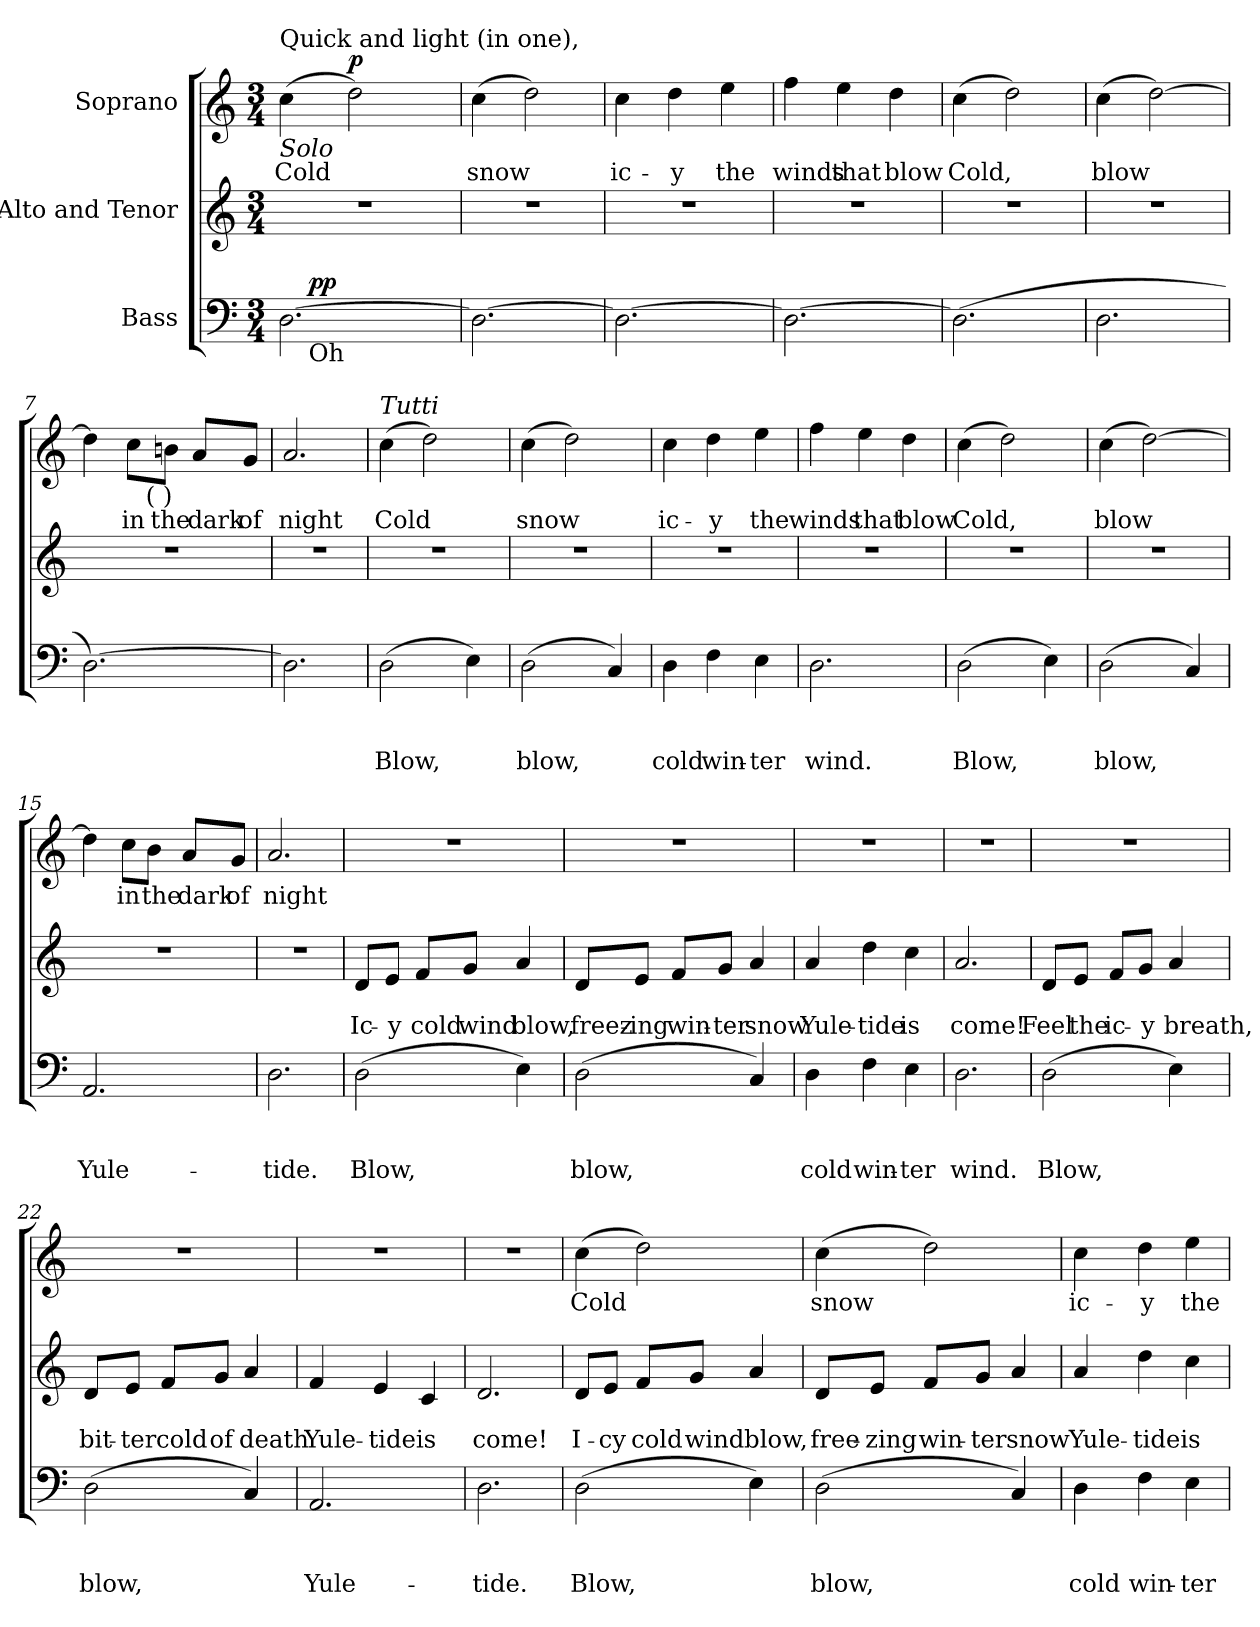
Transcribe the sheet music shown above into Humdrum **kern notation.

**kern	**text	**text	**text	**dynam	**kern	**text	**text	**kern	**text	**dynam
*part3	*part3	*part3	*part3	*part3	*part2	*part2	*part2	*part1	*part1	*part1
*staff3	*staff3	*staff3	*staff3	*staff3	*staff2	*staff2	*staff2	*staff1	*staff1	*staff1
*I"Bass	*	*	*	*	*I"Alto and Tenor	*	*	*I"Soprano	*	*
*clefF4	*	*	*	*	*clefG2	*	*	*clefG2	*	*
*k[]	*	*	*	*	*k[]	*	*	*k[]	*	*
*C:	*	*	*	*	*C:	*	*	*C:	*	*
*M3/4	*	*	*	*	*M3/4	*	*	*M3/4	*	*
=1	=1	=1	=1	=1	=1	=1	=1	=1	=1	=1
!	!	!	!	!	!	!	!	!LO:TX:a:t=Quick and light (in one),	!	!
!	!	!	!	!	!	!	!	!LO:TX:b:i:t=Solo	!	!
!	!	!	!	!	!	!	!	!	!LO:LY:b	!
*^	*	*	*	*	*	*	*	*	*	*
[>2.D\	16.ryy	.	.	.	.	2.r	.	.	(>4cc\	Cold	.
!	!LO:TX:b:t=Oh	!	!	!	!	!	!	!	!	!	!
!	!	!	!	!	!LO:DY:a	!	!	!	!	!	!
.	2ryy	.	.	.	pp	.	.	.	.	.	.
*	*	*	*	*	*	*	*	*	*MM50	*	*
!	!	!	!	!	!	!	!	!	!	!	!LO:DY:b
.	.	.	.	.	.	.	.	.	2dd\)	.	p
.	8ryy	.	.	.	.	.	.	.	.	.	.
.	32ryy	.	.	.	.	.	.	.	.	.	.
=2	=2	=2	=2	=2	=2	=2	=2	=2	=2	=2	=2
!	!	!	!	!	!	!	!	!	!	!LO:LY:b	!
*v	*v	*	*	*	*	*	*	*	*	*	*
2.D\_	.	.	.	.	2.r	.	.	(>4cc\	snow	.
.	.	.	.	.	.	.	.	2dd\)	.	.
=3	=3	=3	=3	=3	=3	=3	=3	=3	=3	=3
!	!	!	!	!	!	!	!	!	!LO:LY:b	!
2.D\_	.	.	.	.	2.r	.	.	4cc\	ic-	.
!	!	!	!	!	!	!	!	!	!LO:LY:b	!
.	.	.	.	.	.	.	.	4dd\	-y	.
!	!	!	!	!	!	!	!	!	!LO:LY:b	!
.	.	.	.	.	.	.	.	4ee\	the	.
=4	=4	=4	=4	=4	=4	=4	=4	=4	=4	=4
!	!	!	!	!	!	!	!	!	!LO:LY:b	!
2.D\_	.	.	.	.	2.r	.	.	4ff\	winds	.
!	!	!	!	!	!	!	!	!	!LO:LY:b	!
.	.	.	.	.	.	.	.	4ee\	that	.
!	!	!	!	!	!	!	!	!	!LO:LY:b	!
.	.	.	.	.	.	.	.	4dd\	blow	.
=5	=5	=5	=5	=5	=5	=5	=5	=5	=5	=5
!	!	!	!	!	!	!	!	!	!LO:LY:b	!
(>2.D\]	.	.	.	.	2.r	.	.	(>4cc\	Cold,	.
.	.	.	.	.	.	.	.	2dd\)	.	.
!!LO:LB:g=z
=6	=6	=6	=6	=6	=6	=6	=6	=6	=6	=6
!	!	!	!	!	!	!	!	!	!LO:LY:b	!
2.D\	.	.	.	.	2.r	.	.	(>4cc\	blow	.
.	.	.	.	.	.	.	.	[>2dd\)	.	.
=7	=7	=7	=7	=7	=7	=7	=7	=7	=7	=7
*	*	*	*	*	*	*	*	*^	*	*
[>2.D\)	.	.	.	.	2.r	.	.	4dd\]	4ryy	.	.
!	!	!	!	!	!	!	!	!	!	!LO:LY:b	!
.	.	.	.	.	.	.	.	8cc\L	16ryy	in	.
!	!	!	!	!	!	!	!	!	!LO:TX:b:t=( )	!	!
.	.	.	.	.	.	.	.	.	4..ryy	.	.
!	!	!	!	!	!	!	!	!	!	!LO:LY:b	!
.	.	.	.	.	.	.	.	8bn\J	.	the	.
!	!	!	!	!	!	!	!	!	!	!LO:LY:b	!
.	.	.	.	.	.	.	.	8a/L	.	dark	.
!	!	!	!	!	!	!	!	!	!	!LO:LY:b	!
.	.	.	.	.	.	.	.	8g/J	.	of	.
=8	=8	=8	=8	=8	=8	=8	=8	=8	=8	=8	=8
!	!	!	!	!	!	!	!	!	!	!LO:LY:b	!
*	*	*	*	*	*	*	*	*v	*v	*	*
2.D\]	.	.	.	.	2.r	.	.	2.a/	night	.
=9	=9	=9	=9	=9	=9	=9	=9	=9	=9	=9
!	!	!	!	!	!	!	!	!LO:TX:a:i:t=Tutti	!	!
!	!	!	!LO:LY:b	!	!	!	!	!	!LO:LY:b	!
(>2D\	.	.	Blow,	.	2.r	.	.	(>4cc\	Cold	.
.	.	.	.	.	.	.	.	2dd\)	.	.
4E\)	.	.	.	.	.	.	.	.	.	.
=10	=10	=10	=10	=10	=10	=10	=10	=10	=10	=10
!	!	!	!LO:LY:b	!	!	!	!	!	!LO:LY:b	!
(>2D\	.	.	blow,	.	2.r	.	.	(>4cc\	snow	.
.	.	.	.	.	.	.	.	2dd\)	.	.
4C/)	.	.	.	.	.	.	.	.	.	.
=11	=11	=11	=11	=11	=11	=11	=11	=11	=11	=11
!	!	!	!LO:LY:b	!	!	!	!	!	!LO:LY:b	!
4D\	.	.	cold	.	2.r	.	.	4cc\	ic-	.
!	!	!	!LO:LY:b	!	!	!	!	!	!LO:LY:b	!
4F\	.	.	win-	.	.	.	.	4dd\	-y	.
!	!	!	!LO:LY:b	!	!	!	!	!	!LO:LY:b	!
4E\	.	.	-ter	.	.	.	.	4ee\	the	.
!!LO:LB:g=z
=12	=12	=12	=12	=12	=12	=12	=12	=12	=12	=12
!	!	!	!LO:LY:b	!	!	!	!	!	!LO:LY:b	!
2.D\	.	.	wind.	.	2.r	.	.	4ff\	winds	.
!	!	!	!	!	!	!	!	!	!LO:LY:b	!
.	.	.	.	.	.	.	.	4ee\	that	.
!	!	!	!	!	!	!	!	!	!LO:LY:b	!
.	.	.	.	.	.	.	.	4dd\	blow	.
=13	=13	=13	=13	=13	=13	=13	=13	=13	=13	=13
!	!	!	!LO:LY:b	!	!	!	!	!	!LO:LY:b	!
(>2D\	.	.	Blow,	.	2.r	.	.	(>4cc\	Cold,	.
.	.	.	.	.	.	.	.	2dd\)	.	.
4E\)	.	.	.	.	.	.	.	.	.	.
=14	=14	=14	=14	=14	=14	=14	=14	=14	=14	=14
!	!	!	!LO:LY:b	!	!	!	!	!	!LO:LY:b	!
(>2D\	.	.	blow,	.	2.r	.	.	(>4cc\	blow	.
.	.	.	.	.	.	.	.	[>2dd\)	.	.
4C/)	.	.	.	.	.	.	.	.	.	.
=15	=15	=15	=15	=15	=15	=15	=15	=15	=15	=15
!	!	!	!LO:LY:b	!	!	!	!	!	!	!
2.AA/	.	.	Yule-	.	2.r	.	.	4dd\]	.	.
!	!	!	!	!	!	!	!	!	!LO:LY:b	!
.	.	.	.	.	.	.	.	8cc\L	in	.
!	!	!	!	!	!	!	!	!	!LO:LY:b	!
.	.	.	.	.	.	.	.	8b\J	the	.
!	!	!	!	!	!	!	!	!	!LO:LY:b	!
.	.	.	.	.	.	.	.	8a/L	dark	.
!	!	!	!	!	!	!	!	!	!LO:LY:b	!
.	.	.	.	.	.	.	.	8g/J	of	.
=16	=16	=16	=16	=16	=16	=16	=16	=16	=16	=16
!	!	!	!LO:LY:b	!	!	!	!	!	!LO:LY:b	!
2.D\	.	.	-tide.	.	2.r	.	.	2.a/	night	.
!!LO:LB:g=z
=17	=17	=17	=17	=17	=17	=17	=17	=17	=17	=17
!	!	!	!LO:LY:b	!	!	!	!LO:LY:b	!	!	!
(>2D\	.	.	Blow,	.	8d/L	.	Ic-	2.r	.	.
!	!	!	!	!	!	!	!LO:LY:b	!	!	!
.	.	.	.	.	8e/J	.	-y	.	.	.
!	!	!	!	!	!	!	!LO:LY:b	!	!	!
.	.	.	.	.	8f/L	.	cold	.	.	.
!	!	!	!	!	!	!	!LO:LY:b	!	!	!
.	.	.	.	.	8g/J	.	wind	.	.	.
!	!	!	!	!	!	!	!LO:LY:b	!	!	!
4E\)	.	.	.	.	4a/	.	blow,	.	.	.
=18	=18	=18	=18	=18	=18	=18	=18	=18	=18	=18
!	!	!	!LO:LY:b	!	!	!	!LO:LY:b	!	!	!
(>2D\	.	.	blow,	.	8d/L	.	freez-	2.r	.	.
!	!	!	!	!	!	!	!LO:LY:b	!	!	!
.	.	.	.	.	8e/J	.	-ing	.	.	.
!	!	!	!	!	!	!	!LO:LY:b	!	!	!
.	.	.	.	.	8f/L	.	win-	.	.	.
!	!	!	!	!	!	!	!LO:LY:b	!	!	!
.	.	.	.	.	8g/J	.	-ter	.	.	.
!	!	!	!	!	!	!	!LO:LY:b	!	!	!
4C/)	.	.	.	.	4a/	.	snow	.	.	.
=19	=19	=19	=19	=19	=19	=19	=19	=19	=19	=19
!	!	!	!LO:LY:b	!	!	!	!LO:LY:b	!	!	!
4D\	.	.	cold	.	4a/	.	Yule-	2.r	.	.
!	!	!	!LO:LY:b	!	!	!	!LO:LY:b	!	!	!
4F\	.	.	win-	.	4dd\	.	-tide	.	.	.
!	!	!	!LO:LY:b	!	!	!	!LO:LY:b	!	!	!
4E\	.	.	-ter	.	4cc\	.	is	.	.	.
=20	=20	=20	=20	=20	=20	=20	=20	=20	=20	=20
!	!	!	!LO:LY:b	!	!	!	!LO:LY:b	!	!	!
2.D\	.	.	wind.	.	2.a/	.	come!	2.r	.	.
=21	=21	=21	=21	=21	=21	=21	=21	=21	=21	=21
!	!	!	!LO:LY:b	!	!	!	!LO:LY:b	!	!	!
(>2D\	.	.	Blow,	.	8d/L	.	Feel	2.r	.	.
!	!	!	!	!	!	!	!LO:LY:b	!	!	!
.	.	.	.	.	8e/J	.	the	.	.	.
!	!	!	!	!	!	!	!LO:LY:b	!	!	!
.	.	.	.	.	8f/L	.	ic-	.	.	.
!	!	!	!	!	!	!	!LO:LY:b	!	!	!
.	.	.	.	.	8g/J	.	-y	.	.	.
!	!	!	!	!	!	!	!LO:LY:b	!	!	!
4E\)	.	.	.	.	4a/	.	breath,	.	.	.
!!LO:PB:g=z
=22	=22	=22	=22	=22	=22	=22	=22	=22	=22	=22
!	!	!	!LO:LY:b	!	!	!	!LO:LY:b	!	!	!
(>2D\	.	.	blow,	.	8d/L	.	bit-	2.r	.	.
!	!	!	!	!	!	!	!LO:LY:b	!	!	!
.	.	.	.	.	8e/J	.	-ter	.	.	.
!	!	!	!	!	!	!	!LO:LY:b	!	!	!
.	.	.	.	.	8f/L	.	cold	.	.	.
!	!	!	!	!	!	!	!LO:LY:b	!	!	!
.	.	.	.	.	8g/J	.	of	.	.	.
!	!	!	!	!	!	!	!LO:LY:b	!	!	!
4C/)	.	.	.	.	4a/	.	death	.	.	.
=23	=23	=23	=23	=23	=23	=23	=23	=23	=23	=23
!	!	!	!LO:LY:b	!	!	!	!LO:LY:b	!	!	!
2.AA/	.	.	Yule-	.	4f/	.	Yule-	2.r	.	.
!	!	!	!	!	!	!	!LO:LY:b	!	!	!
.	.	.	.	.	4e/	.	-tide	.	.	.
!	!	!	!	!	!	!	!LO:LY:b	!	!	!
.	.	.	.	.	4c/	.	is	.	.	.
=24	=24	=24	=24	=24	=24	=24	=24	=24	=24	=24
!	!	!	!LO:LY:b	!	!	!	!LO:LY:b	!	!	!
2.D\	.	.	-tide.	.	2.d/	.	come!	2.r	.	.
=25	=25	=25	=25	=25	=25	=25	=25	=25	=25	=25
!	!	!	!LO:LY:b	!	!	!	!LO:LY:b	!	!LO:LY:b	!
(>2D\	.	.	Blow,	.	8d/L	.	I-	(>4cc\	Cold	.
!	!	!	!	!	!	!	!LO:LY:b	!	!	!
.	.	.	.	.	8e/J	.	-cy	.	.	.
!	!	!	!	!	!	!	!LO:LY:b	!	!	!
.	.	.	.	.	8f/L	.	cold	2dd\)	.	.
!	!	!	!	!	!	!	!LO:LY:b	!	!	!
.	.	.	.	.	8g/J	.	wind	.	.	.
!	!	!	!	!	!	!	!LO:LY:b	!	!	!
4E\)	.	.	.	.	4a/	.	blow,	.	.	.
=26	=26	=26	=26	=26	=26	=26	=26	=26	=26	=26
!	!	!	!LO:LY:b	!	!	!	!LO:LY:b	!	!LO:LY:b	!
(>2D\	.	.	blow,	.	8d/L	.	free-	(>4cc\	snow	.
!	!	!	!	!	!	!	!LO:LY:b	!	!	!
.	.	.	.	.	8e/J	.	-zing	.	.	.
!	!	!	!	!	!	!	!LO:LY:b	!	!	!
.	.	.	.	.	8f/L	.	win-	2dd\)	.	.
!	!	!	!	!	!	!	!LO:LY:b	!	!	!
.	.	.	.	.	8g/J	.	-ter	.	.	.
!	!	!	!	!	!	!	!LO:LY:b	!	!	!
4C/)	.	.	.	.	4a/	.	snow	.	.	.
!!LO:PB:g=z
=27	=27	=27	=27	=27	=27	=27	=27	=27	=27	=27
!	!	!	!LO:LY:b	!	!	!	!LO:LY:b	!	!LO:LY:b	!
4D\	.	.	cold	.	4a/	.	Yule-	4cc\	ic-	.
!	!	!	!LO:LY:b	!	!	!	!LO:LY:b	!	!LO:LY:b	!
4F\	.	.	win-	.	4dd\	.	-tide	4dd\	-y	.
!	!	!	!LO:LY:b	!	!	!	!LO:LY:b	!	!LO:LY:b	!
4E\	.	.	-ter	.	4cc\	.	is	4ee\	the	.
=	=	=	=	=	=	=	=	=	=	=
*-	*-	*-	*-	*-	*-	*-	*-	*-	*-	*-
